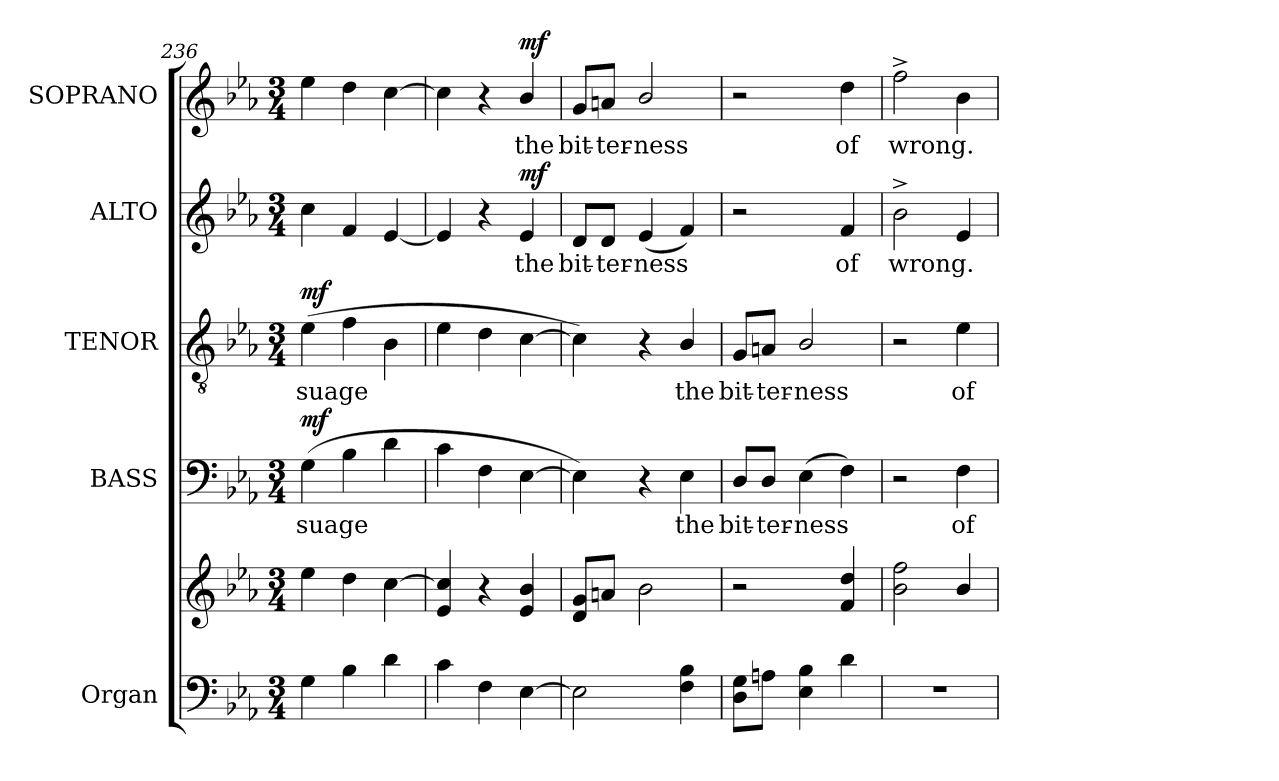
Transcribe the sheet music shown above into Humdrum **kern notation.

**kern	**kern	**kern	**text	**dynam	**kern	**text	**dynam	**kern	**text	**dynam	**kern	**text	**dynam
*part5	*part5	*part4	*part4	*part4	*part3	*part3	*part3	*part2	*part2	*part2	*part1	*part1	*part1
*staff6	*staff5	*staff4	*staff4	*staff4	*staff3	*staff3	*staff3	*staff2	*staff2	*staff2	*staff1	*staff1	*staff1
*I"Organ	*	*I"BASS	*	*	*I"TENOR	*	*	*I"ALTO	*	*	*I"SOPRANO	*	*
*I'Org.	*	*I'B.	*	*	*I'T.	*	*	*I'A.	*	*	*I'S.	*	*
*clefF4	*clefG2	*clefF4	*	*	*clefGv2	*	*	*clefG2	*	*	*clefG2	*	*
*	*	*	*	*	*ITrd7c12	*	*	*	*	*	*	*	*
*k[b-e-a-]	*k[b-e-a-]	*k[b-e-a-]	*	*	*k[b-e-a-]	*	*	*k[b-e-a-]	*	*	*k[b-e-a-]	*	*
*E-:	*E-:	*E-:	*	*	*E-:	*	*	*E-:	*	*	*E-:	*	*
*M3/4	*M3/4	*M3/4	*	*	*M3/4	*	*	*M3/4	*	*	*M3/4	*	*
=236	=236	=236	=236	=236	=236	=236	=236	=236	=236	=236	=236	=236	=236
!	!	!	!LO:LY:b:color=#000000	!	!	!	!	!	!	!	!	!	!
!	!	!	!	!	!	!LO:LY:b:color=#000000	!	!	!	!	!	!	!
4Gi\	4ee-i\	(4Gi\	-suage	mf	(4E-i\	-suage	mf	4cci\	.	.	4ee-i\	.	.
4B-i\	4ddi\	4B-i\	.	.	4Fi\	.	.	4fi/	.	.	4ddi\	.	.
4di\	[4cci\	4di\	.	.	4BB-i\	.	.	[4e-i/	.	.	[4cci\	.	.
=237	=237	=237	=237	=237	=237	=237	=237	=237	=237	=237	=237	=237	=237
4ci\	4e-i/ 4cci]	4ci\	.	.	4E-i\	.	.	4e-i/]	.	.	4cci\]	.	.
4Fi\	4r	4Fi\	.	.	4Di\	.	.	4r	.	.	4r	.	.
!	!	!	!	!	!	!	!	!	!LO:LY:b:color=#000000	!	!	!	!
!	!	!	!	!	!	!	!	!	!	!	!	!LO:LY:b:color=#000000	!
[4E-i\	4e-i/ 4b-i	[4E-i\	.	.	[4Ci\	.	.	4e-i/	the	mf	4b-i/	the	mf
=238	=238	=238	=238	=238	=238	=238	=238	=238	=238	=238	=238	=238	=238
!	!	!	!	!	!	!	!	!	!LO:LY:b:color=#000000	!	!	!	!
!	!	!	!	!	!	!	!	!	!	!	!	!LO:LY:b:color=#000000	!
2E-i\]	8di/ 8giL	4E-i\])	.	.	4Ci\])	.	.	8di/L	bit-	.	8gi/L	bit-	.
!	!	!	!	!	!	!	!	!	!LO:LY:b:color=#000000	!	!	!	!
!	!	!	!	!	!	!	!	!	!	!	!	!LO:LY:b:color=#000000	!
.	8ani/J	.	.	.	.	.	.	8di/J	-ter-	.	8ani/J	-ter-	.
!	!	!	!	!	!	!	!	!	!LO:LY:b:color=#000000	!	!	!	!
!	!	!	!	!	!	!	!	!	!	!	!	!LO:LY:b:color=#000000	!
.	2b-i\	4r	.	.	4r	.	.	(4e-i/	-ness	.	2b-i/	-ness	.
!	!	!	!LO:LY:b:color=#000000	!	!	!	!	!	!	!	!	!	!
!	!	!	!	!	!	!LO:LY:b:color=#000000	!	!	!	!	!	!	!
4Fi\ 4B-i	.	4E-i\	the	.	4BB-i/	the	.	4fi/)	.	.	.	.	.
=239	=239	=239	=239	=239	=239	=239	=239	=239	=239	=239	=239	=239	=239
!	!	!	!LO:LY:b:color=#000000	!	!	!	!	!	!	!	!	!	!
!	!	!	!	!	!	!LO:LY:b:color=#000000	!	!	!	!	!	!	!
8Di\ 8GiL	2r	8Di/L	bit-	.	8GGi/L	bit-	.	2r	.	.	2r	.	.
!	!	!	!LO:LY:b:color=#000000	!	!	!	!	!	!	!	!	!	!
!	!	!	!	!	!	!LO:LY:b:color=#000000	!	!	!	!	!	!	!
8Ani\J	.	8Di/J	-ter-	.	8AAni/J	-ter-	.	.	.	.	.	.	.
!	!	!	!LO:LY:b:color=#000000	!	!	!	!	!	!	!	!	!	!
!	!	!	!	!	!	!LO:LY:b:color=#000000	!	!	!	!	!	!	!
4E-i\ 4B-i	.	(4E-i\	-ness	.	2BB-i/	-ness	.	.	.	.	.	.	.
!	!	!	!	!	!	!	!	!	!LO:LY:b:color=#000000	!	!	!	!
!	!	!	!	!	!	!	!	!	!	!	!	!LO:LY:b:color=#000000	!
4di\	4fi/ 4ddi	4Fi\)	.	.	.	.	.	4fi/	of	.	4ddi\	of	.
=240	=240	=240	=240	=240	=240	=240	=240	=240	=240	=240	=240	=240	=240
!LO:N:vis=1	!	!	!	!	!	!	!	!	!	!	!	!	!
!	!	!	!	!	!	!	!	!	!LO:LY:b:color=#000000	!	!	!	!
!	!	!	!	!	!	!	!	!	!	!	!	!LO:LY:b:color=#000000	!
2.r	2b-i\ 2ffi	2r	.	.	2r	.	.	2b-^i\	wrong.	.	2ff^i\	wrong.	.
!	!	!	!LO:LY:b:color=#000000	!	!	!	!	!	!	!	!	!	!
!	!	!	!	!	!	!LO:LY:b:color=#000000	!	!	!	!	!	!	!
.	4b-i/	4Fi\	of	.	4E-i\	of	.	4e-i/	.	.	4b-i\	.	.
=	=	=	=	=	=	=	=	=	=	=	=	=	=
*-	*-	*-	*-	*-	*-	*-	*-	*-	*-	*-	*-	*-	*-
